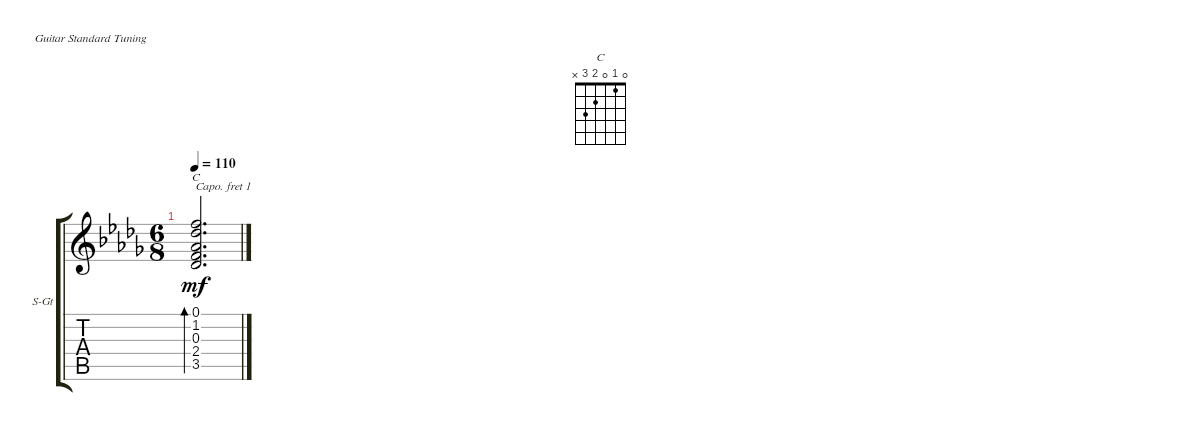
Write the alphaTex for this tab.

\defaultSystemsLayout 4
\bracketExtendMode groupsimilarinstruments
\firstSystemTrackNameOrientation horizontal
\otherSystemsTrackNameOrientation horizontal
\track ("Steel Guitar" "S-Gt") {instrument acousticguitarsteel}
\staff {score tabs}
\capo 1
\tuning (E4 B3 G3 D3 A2 E2)
\chord ("C" 0 1 0 2 3 x)
\ts (6 8)
\tempo 110
\clef g2
\ks db
(3.5 2.4 0.3 1.2 0.1).2{d bd 113 ch "C" dy mf}
